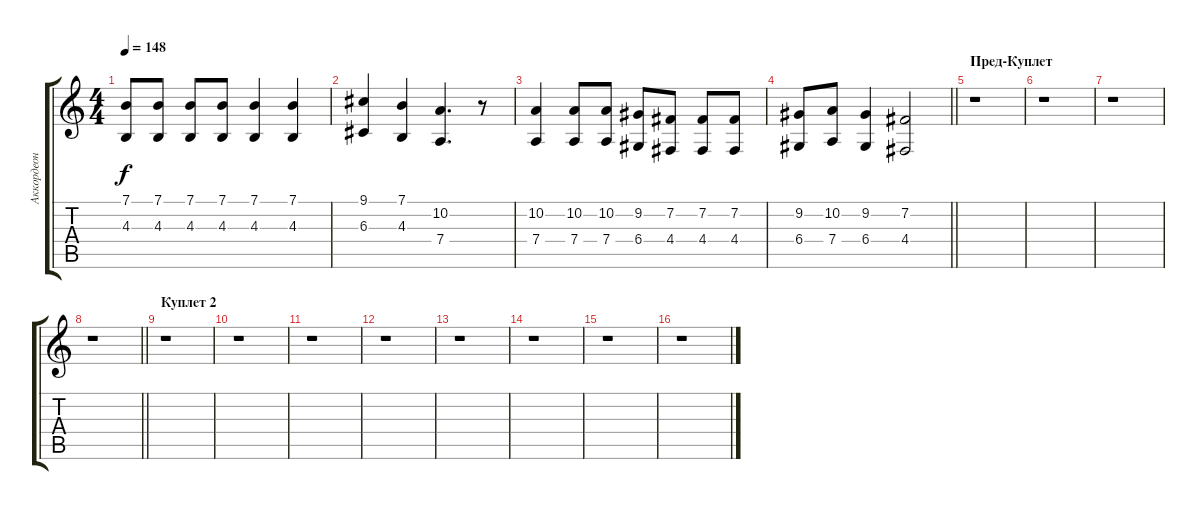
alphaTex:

\track ("Аккордеон" "Аккордеон") {instrument accordion}
\staff {score tabs}
\tuning (E4 B3 G3 D3 A2 E2) {hide}
\ts (4 4)
\tempo 148
\clef g2
\ks c
(7.1 4.3).8{dy f} (7.1 4.3).8 (7.1 4.3).8 (7.1 4.3).8 (7.1 4.3).4 (7.1 4.3).4 |
(9.1 6.3).4 (7.1 4.3).4 (10.2 7.4).4{d} r.8 |
(10.2 7.4).4 (10.2 7.4).8 (10.2 7.4).8 (9.2 6.4).8 (7.2 4.4).8 (7.2 4.4).8 (7.2 4.4).8 |
\barLineRight lightlight
(9.2 6.4).8 (10.2 7.4).8 (9.2 6.4).4 (7.2 4.4).2 |
\section ("" "Пред-Куплет")
r.1 |
r.1 |
r.1 |
\barLineRight lightlight
r.1 |
\section ("" "Куплет 2")
r.1 |
r.1 |
r.1 |
r.1 |
r.1 |
r.1 |
r.1 |
r.1
